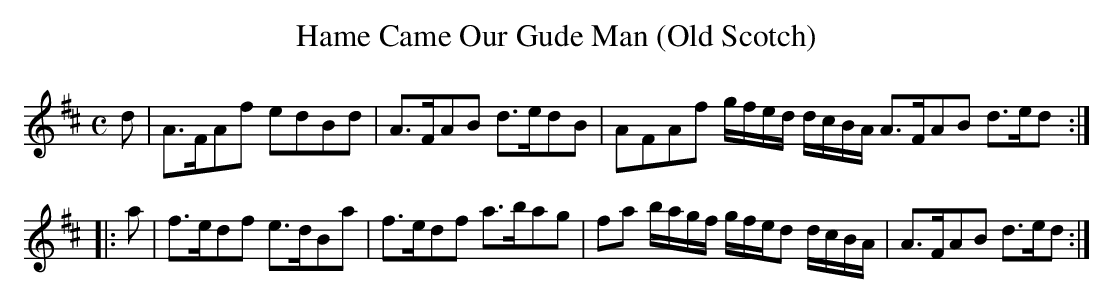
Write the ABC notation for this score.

X:1
T:Hame Came Our Gude Man (Old Scotch)
M:C
L:1/8
K:D
d|A>FAf edBd|A>FAB d>edB|AFAf g/f/e/d/ d/c/B/A/ A>FAB d>ed:|
|:a|f>edf e>dBa|f>edf a>bag|fa b/a/g/f/ g/f/e/d d/c/B/A/|A>FAB d>ed:|]
